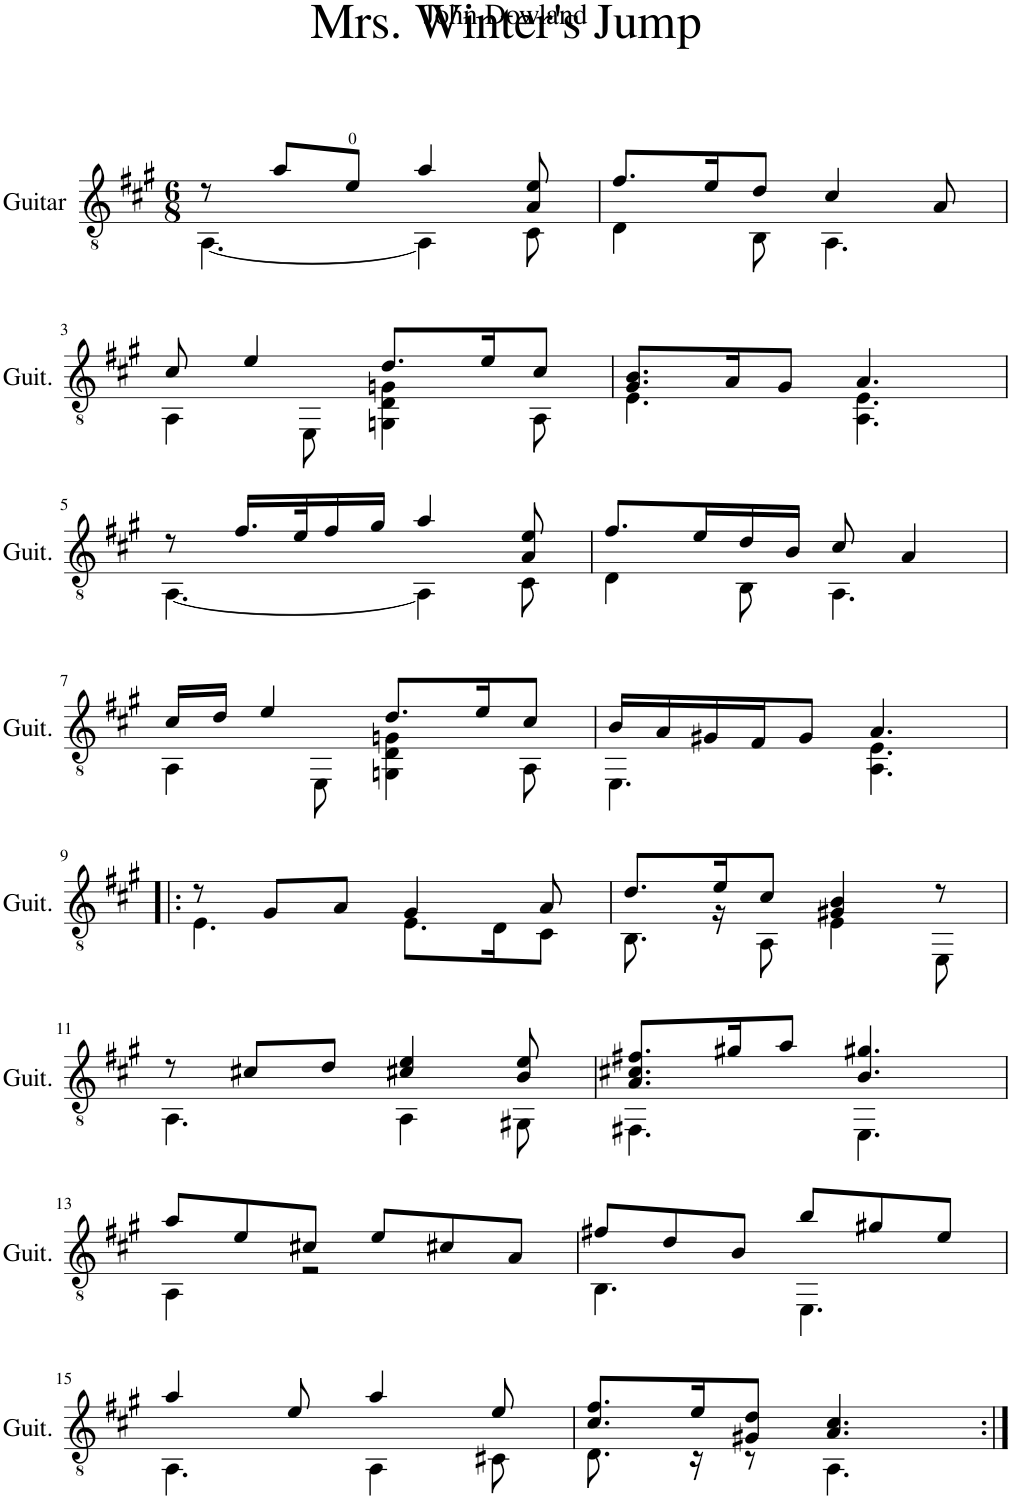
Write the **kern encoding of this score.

**kern
*part1
*staff1
*I"Guitar
*I'Guit.
*clefGv2
*k[f#c#g#]
*M6/8
=1
*^
8r	[4.AA\
8a/L	.
8e/J	.
4a/	4AA\]
8A/ 8e/	8C#\
=2	=2
8.f#/L	4D\
16e/K	.
8d/J	8BB\
4c#/	4.AA\
8A/	.
!!LO:LB:g=z	!!
=3	=3
8c#/	4AA\
4e/	.
.	8EE\
8.d/L	4GGn\ 4D\ 4Gn\
16e/K	.
8c#/J	8AA\
=4	=4
8.G#/ 8.B/L	4.E\
16A/K	.
8G#/J	.
4.A/	4.AA\ 4.E\
!!LO:LB:g=z	!!
=5	=5
8r	[4.AA\
16.f#/LL	.
32e/K	.
16f#/	.
16g#/JJ	.
4a/	4AA\]
8A/ 8e/	8C#\
=6	=6
8.f#/L	4D\
16e/L	.
16d/	8BB\
16B/JJ	.
8c#/	4.AA\
4A/	.
!!LO:LB:g=z	!!
=7	=7
16c#/LL	4AA\
16d/JJ	.
4e/	.
.	8EE\
8.d/L	4GGn\ 4D\ 4Gn\
16e/K	.
8c#/J	8AA\
=8	=8
16B/LL	4.EE\
16A/	.
16G#X/	.
16F#/J	.
8G#/J	.
4.A/	4.AA\ 4.E\
!!LO:LB:g=z	!!
=9!|:	=9!|:
8r	4.E\
8G#/L	.
8A/J	.
4G#/	8.E\L
.	16D\K
8A/	8C#\J
=10	=10
8.d/L	8.BB\
16e/K	16r
8c#/J	8AA\
4G#X/ 4B/	4E\
8r	8EE\
!!LO:LB:g=z	!!
=11	=11
8r	4.AA\
8c#X/L	.
8d/J	.
4c#X/ 4e/	4AA\
8B/ 8e/	8GG#X\
=12	=12
8.A/ 8.c#X/ 8.f#X/L	4.FF#X\
16g#X/K	.
8a/J	.
4.B/ 4.g#X/	4.EE\
!!LO:LB:g=z	!!
=13	=13
8a/L	4AA\
8e/	.
8c#X/J	2r
8e/L	.
8c#X/	.
8A/J	.
=14	=14
8f#X/L	4.BB\
8d/	.
8B/J	.
8b/L	4.EE\
8g#X/	.
8e/J	.
!!LO:LB:g=z	!!
=15	=15
4a/	4.AA\
8e/	.
4a/	4AA\
8e/	8C#X\
=16	=16
8.c#/ 8.f#/L	8.D\
16e/K	16r
8G#X/ 8d/J	8r
4.A/ 4.c#/	4.AA\
*v	*v
=:|!
*-
